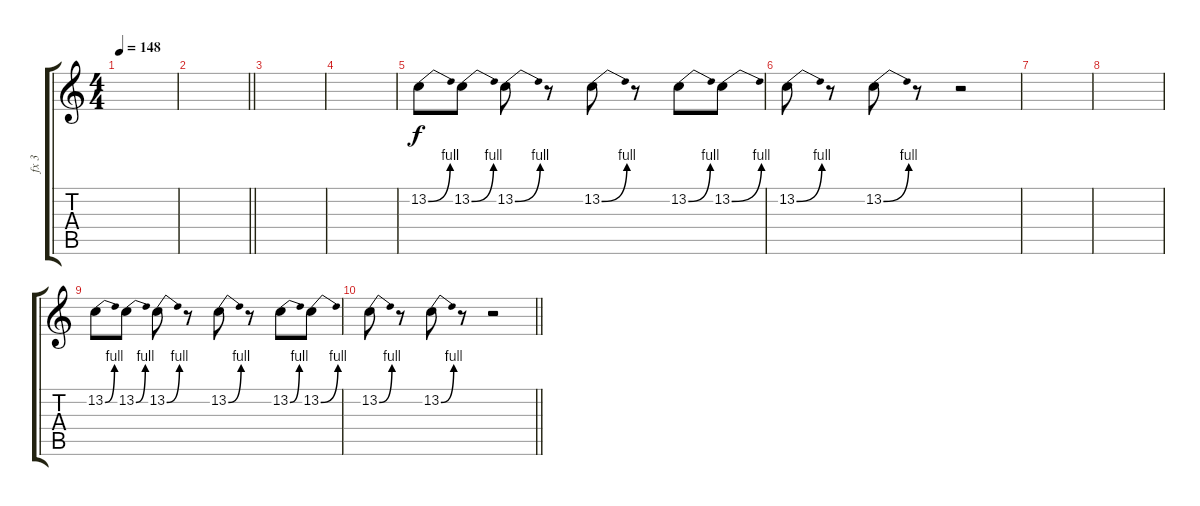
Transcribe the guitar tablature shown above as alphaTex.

\track ("fx 3" "fx 3") {instrument panflute}
\staff {score tabs}
\tuning (E4 B3 G3 D3 A2 E2) {hide}
\ts (4 4)
\tempo 148
\clef g2
\ks c
|
\barLineRight lightlight
|
\section ("" "")
|
|
13.2{be (bend 0 0 60 4)}.8 13.2{be (bend 0 0 60 4)}.8 13.2{be (bend 0 0 60 4)}.8 r.8 13.2{be (bend 0 0 60 4)}.8 r.8 13.2{be (bend 0 0 60 4)}.8 13.2{be (bend 0 0 60 4)}.8 |
13.2{be (bend 0 0 60 4)}.8 r.8 13.2{be (bend 0 0 60 4)}.8 r.8 r.2 |
|
|
13.2{be (bend 0 0 60 4)}.8 13.2{be (bend 0 0 60 4)}.8 13.2{be (bend 0 0 60 4)}.8 r.8 13.2{be (bend 0 0 60 4)}.8 r.8 13.2{be (bend 0 0 60 4)}.8 13.2{be (bend 0 0 60 4)}.8 |
\barLineRight lightlight
13.2{be (bend 0 0 60 4)}.8 r.8 13.2{be (bend 0 0 60 4)}.8 r.8 r.2
